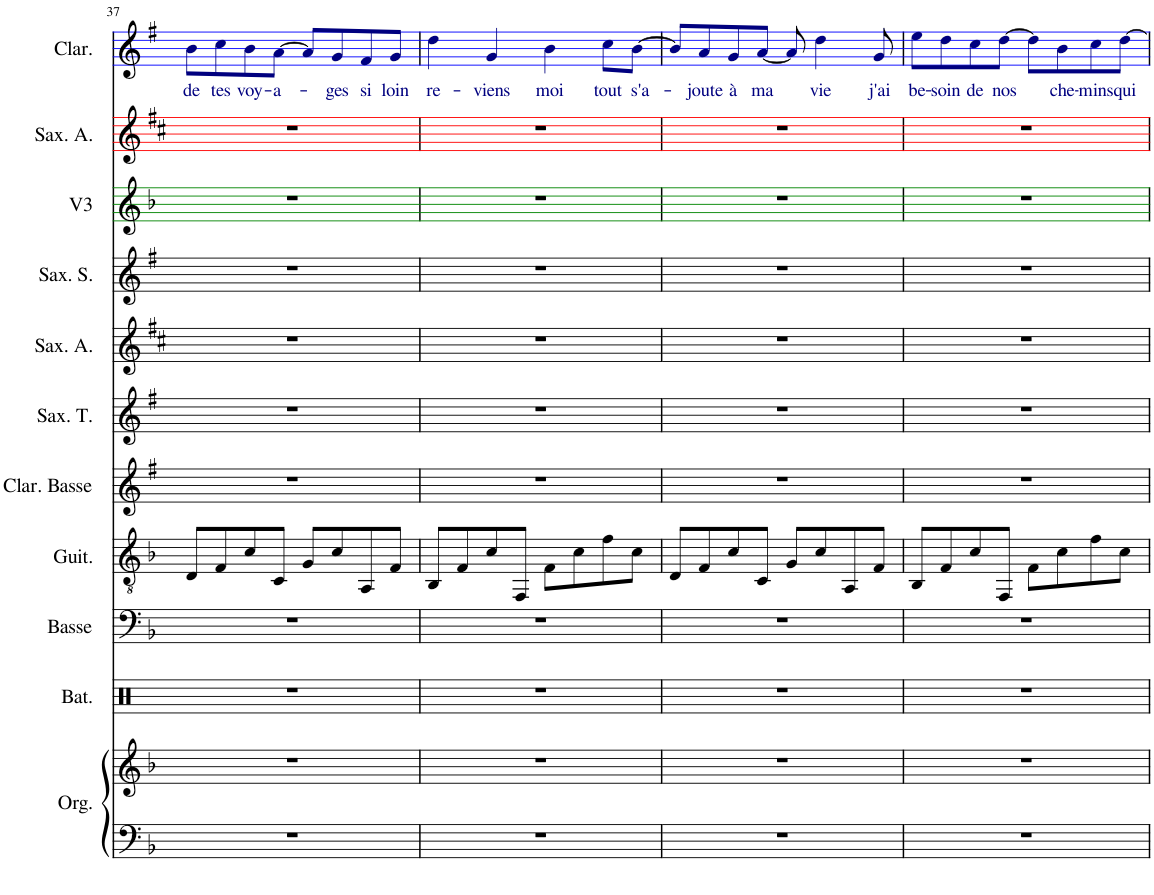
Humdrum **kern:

**kern	**kern	**kern	**kern	**kern	**kern	**kern	**kern	**kern	**kern	**kern	**kern	**text
*part11	*part11	*part10	*part9	*part8	*part7	*part6	*part5	*part4	*part3	*part2	*part1	*part1
*staff12	*staff11	*staff10	*staff9	*staff8	*staff7	*staff6	*staff5	*staff4	*staff3	*staff2	*staff1	*staff1
*I"Orgue	*	*I"Batterie, Percussions	*I"Basse acoustique	*I"Guitare	*I"Clarinette Basse	*I"Saxophone ténor	*I"Saxophone alto	*I"Saxophone soprano	*I"Piano	*I"Saxophone alto	*I"Clarinette	*
*I'Org.	*	*I'Bat.	*I'Basse	*I'Guit.	*I'Clar. Basse	*I'Sax. T.	*I'Sax. A.	*I'Sax. S.	*	*I'Sax. A.	*I'Clar.	*
!!LO:PB:g=z
*clefF4	*clefG2	*clefX	*clefF4	*clefGv2	*clefG2	*clefG2	*clefG2	*clefG2	*clefG2	*clefG2	*clefG2	*
*	*	*	*Trd7c12	*	*Trd8c14	*Trd8c14	*Trd5c9	*Trd1c2	*	*Trd5c9	*Trd1c2	*
*k[b-]	*k[b-]	*k[]	*k[b-]	*k[b-]	*k[f#]	*k[f#]	*k[f#c#]	*k[f#]	*k[b-]	*k[f#c#]	*k[f#]	*
*M4/4	*M4/4	*M4/4	*M4/4	*M4/4	*M4/4	*M4/4	*M4/4	*M4/4	*M4/4	*M4/4	*M4/4	*
=37	=37	=37	=37	=37	=37	=37	=37	=37	=37	=37	=37	=37
!	!	!	!	!	!	!	!	!	!	!	!	!LO:LY:b:color=#00007F
1r	1r	1r	1r	8D/L	1r	1r	1r	1r	1r	1r	8bi\L	de
!	!	!	!	!	!	!	!	!	!	!	!	!LO:LY:b:color=#00007F
.	.	.	.	8F/	.	.	.	.	.	.	8cci\	tes
!	!	!	!	!	!	!	!	!	!	!	!	!LO:LY:b:color=#00007F
.	.	.	.	8c/	.	.	.	.	.	.	8bi\	voy-
!	!	!	!	!	!	!	!	!	!	!	!	!LO:LY:b:color=#00007F
.	.	.	.	8C/J	.	.	.	.	.	.	[8ai\J	-a-
.	.	.	.	8G/L	.	.	.	.	.	.	8ai/L]	.
!	!	!	!	!	!	!	!	!	!	!	!	!LO:LY:b:color=#00007F
.	.	.	.	8c/	.	.	.	.	.	.	8gi/	-ges
!	!	!	!	!	!	!	!	!	!	!	!	!LO:LY:b:color=#00007F
.	.	.	.	8AA/	.	.	.	.	.	.	8f#i/	si
!	!	!	!	!	!	!	!	!	!	!	!	!LO:LY:b:color=#00007F
.	.	.	.	8F/J	.	.	.	.	.	.	8gi/J	loin
=38	=38	=38	=38	=38	=38	=38	=38	=38	=38	=38	=38	=38
!	!	!	!	!	!	!	!	!	!	!	!	!LO:LY:b:color=#00007F
1r	1r	1r	1r	8BB-/L	1r	1r	1r	1r	1r	1r	4ddi\	re-
.	.	.	.	8F/	.	.	.	.	.	.	.	.
!	!	!	!	!	!	!	!	!	!	!	!	!LO:LY:b:color=#00007F
.	.	.	.	8c/	.	.	.	.	.	.	4gi/	-viens
.	.	.	.	8FF/J	.	.	.	.	.	.	.	.
!	!	!	!	!	!	!	!	!	!	!	!	!LO:LY:b:color=#00007F
.	.	.	.	8F\L	.	.	.	.	.	.	4bi\	moi
.	.	.	.	8c\	.	.	.	.	.	.	.	.
!	!	!	!	!	!	!	!	!	!	!	!	!LO:LY:b:color=#00007F
.	.	.	.	8f\	.	.	.	.	.	.	8cci\L	tout
!	!	!	!	!	!	!	!	!	!	!	!	!LO:LY:b:color=#00007F
.	.	.	.	8c\J	.	.	.	.	.	.	[8bi\J	s'a-
=39	=39	=39	=39	=39	=39	=39	=39	=39	=39	=39	=39	=39
1r	1r	1r	1r	8D/L	1r	1r	1r	1r	1r	1r	8bi/L]	.
!	!	!	!	!	!	!	!	!	!	!	!	!LO:LY:b:color=#00007F
.	.	.	.	8F/	.	.	.	.	.	.	8ai/	-joute
!	!	!	!	!	!	!	!	!	!	!	!	!LO:LY:b:color=#00007F
.	.	.	.	8c/	.	.	.	.	.	.	8gi/	à
!	!	!	!	!	!	!	!	!	!	!	!	!LO:LY:b:color=#00007F
.	.	.	.	8C/J	.	.	.	.	.	.	[8ai/J	ma
.	.	.	.	8G/L	.	.	.	.	.	.	8ai/]	.
!	!	!	!	!	!	!	!	!	!	!	!	!LO:LY:b:color=#00007F
.	.	.	.	8c/	.	.	.	.	.	.	4ddi\	vie
.	.	.	.	8AA/	.	.	.	.	.	.	.	.
!	!	!	!	!	!	!	!	!	!	!	!	!LO:LY:b:color=#00007F
.	.	.	.	8F/J	.	.	.	.	.	.	8gi/	j'ai
=40	=40	=40	=40	=40	=40	=40	=40	=40	=40	=40	=40	=40
!	!	!	!	!	!	!	!	!	!	!	!	!LO:LY:b:color=#00007F
1r	1r	1r	1r	8BB-/L	1r	1r	1r	1r	1r	1r	8eei\L	be-
!	!	!	!	!	!	!	!	!	!	!	!	!LO:LY:b:color=#00007F
.	.	.	.	8F/	.	.	.	.	.	.	8ddi\	-soin
!	!	!	!	!	!	!	!	!	!	!	!	!LO:LY:b:color=#00007F
.	.	.	.	8c/	.	.	.	.	.	.	8cci\	de
!	!	!	!	!	!	!	!	!	!	!	!	!LO:LY:b:color=#00007F
.	.	.	.	8FF/J	.	.	.	.	.	.	[8ddi\J	nos
.	.	.	.	8F\L	.	.	.	.	.	.	8ddi\L]	.
!	!	!	!	!	!	!	!	!	!	!	!	!LO:LY:b:color=#00007F
.	.	.	.	8c\	.	.	.	.	.	.	8bi\	che-
!	!	!	!	!	!	!	!	!	!	!	!	!LO:LY:b:color=#00007F
.	.	.	.	8f\	.	.	.	.	.	.	8cci\	-mins
!	!	!	!	!	!	!	!	!	!	!	!	!LO:LY:b:color=#00007F
.	.	.	.	8c\J	.	.	.	.	.	.	[8ddi\J	qui
=	=	=	=	=	=	=	=	=	=	=	=	=
*-	*-	*-	*-	*-	*-	*-	*-	*-	*-	*-	*-	*-
